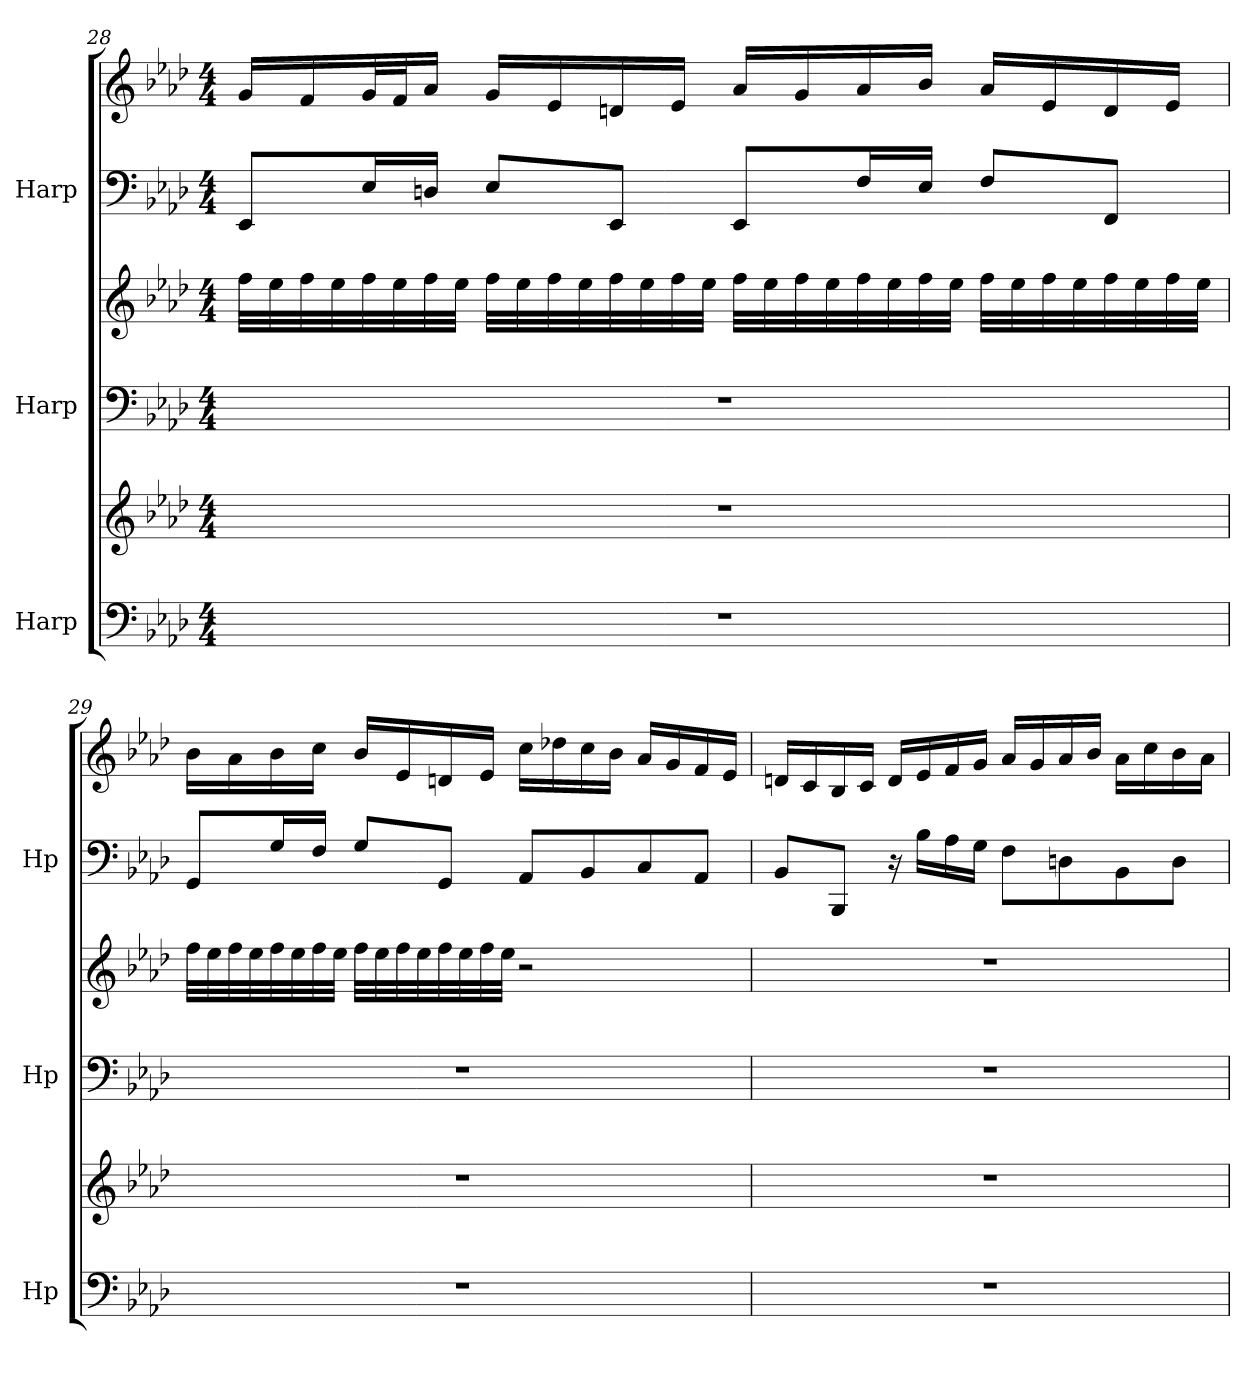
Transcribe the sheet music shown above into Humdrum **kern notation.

**kern	**kern	**kern	**kern	**kern	**kern
*part3	*part3	*part2	*part2	*part1	*part1
*staff6	*staff5	*staff4	*staff3	*staff2	*staff1
*I"Harp	*	*I"Harp	*	*I"Harp	*
*I'Hp	*	*I'Hp	*	*I'Hp	*
!!LO:LB:g=z
*clefF4	*clefG2	*clefF4	*clefG2	*clefF4	*clefG2
*k[b-e-a-d-]	*k[b-e-a-d-]	*k[b-e-a-d-]	*k[b-e-a-d-]	*k[b-e-a-d-]	*k[b-e-a-d-]
*M4/4	*M4/4	*M4/4	*M4/4	*M4/4	*M4/4
=28	=28	=28	=28	=28	=28
1r	1r	1r	32ff\LLL	8EE-/L	16g/LL
.	.	.	32ee-\	.	.
.	.	.	32ff\	.	16f/
.	.	.	32ee-\	.	.
.	.	.	32ff\	16E-/L	32g/L
.	.	.	32ee-\	.	32f/J
.	.	.	32ff\	16Dn/JJ	16a-/JJ
.	.	.	32ee-\JJJ	.	.
.	.	.	32ff\LLL	8E-/L	16g/LL
.	.	.	32ee-\	.	.
.	.	.	32ff\	.	16e-/
.	.	.	32ee-\	.	.
.	.	.	32ff\	8EE-/J	16dn/
.	.	.	32ee-\	.	.
.	.	.	32ff\	.	16e-/JJ
.	.	.	32ee-\JJJ	.	.
.	.	.	32ff\LLL	8EE-/L	16a-/LL
.	.	.	32ee-\	.	.
.	.	.	32ff\	.	16g/
.	.	.	32ee-\	.	.
.	.	.	32ff\	16F/L	16a-/
.	.	.	32ee-\	.	.
.	.	.	32ff\	16E-/JJ	16b-/JJ
.	.	.	32ee-\JJJ	.	.
.	.	.	32ff\LLL	8F/L	16a-/LL
.	.	.	32ee-\	.	.
.	.	.	32ff\	.	16e-/
.	.	.	32ee-\	.	.
.	.	.	32ff\	8FF/J	16d/
.	.	.	32ee-\	.	.
.	.	.	32ff\	.	16e-/JJ
.	.	.	32ee-\JJJ	.	.
!!LO:PB:g=z
=29	=29	=29	=29	=29	=29
1r	1r	1r	32ff\LLL	8GG/L	16b-\LL
.	.	.	32ee-\	.	.
.	.	.	32ff\	.	16a-\
.	.	.	32ee-\	.	.
.	.	.	32ff\	16G/L	16b-\
.	.	.	32ee-\	.	.
.	.	.	32ff\	16F/JJ	16cc\JJ
.	.	.	32ee-\JJJ	.	.
.	.	.	32ff\LLL	8G/L	16b-/LL
.	.	.	32ee-\	.	.
.	.	.	32ff\	.	16e-/
.	.	.	32ee-\	.	.
.	.	.	32ff\	8GG/J	16dn/
.	.	.	32ee-\	.	.
.	.	.	32ff\	.	16e-/JJ
.	.	.	32ee-\JJJ	.	.
.	.	.	2r	8AA-/L	16cc\LL
.	.	.	.	.	16dd-X\
.	.	.	.	8BB-/	16cc\
.	.	.	.	.	16b-\JJ
.	.	.	.	8C/	16a-/LL
.	.	.	.	.	16g/
.	.	.	.	8AA-/J	16f/
.	.	.	.	.	16e-/JJ
=30	=30	=30	=30	=30	=30
1r	1r	1r	1r	8BB-/L	16dn/LL
.	.	.	.	.	16c/
.	.	.	.	8BBB-/J	16B-/
.	.	.	.	.	16c/JJ
.	.	.	.	16r	16d/LL
.	.	.	.	16B-\LL	16e-/
.	.	.	.	16A-\	16f/
.	.	.	.	16G\JJ	16g/JJ
.	.	.	.	8F\L	16a-/LL
.	.	.	.	.	16g/
.	.	.	.	8Dn\	16a-/
.	.	.	.	.	16b-/JJ
.	.	.	.	8BB-\	16a-\LL
.	.	.	.	.	16cc\
.	.	.	.	8D\J	16b-\
.	.	.	.	.	16a-\JJ
=	=	=	=	=	=
*-	*-	*-	*-	*-	*-
